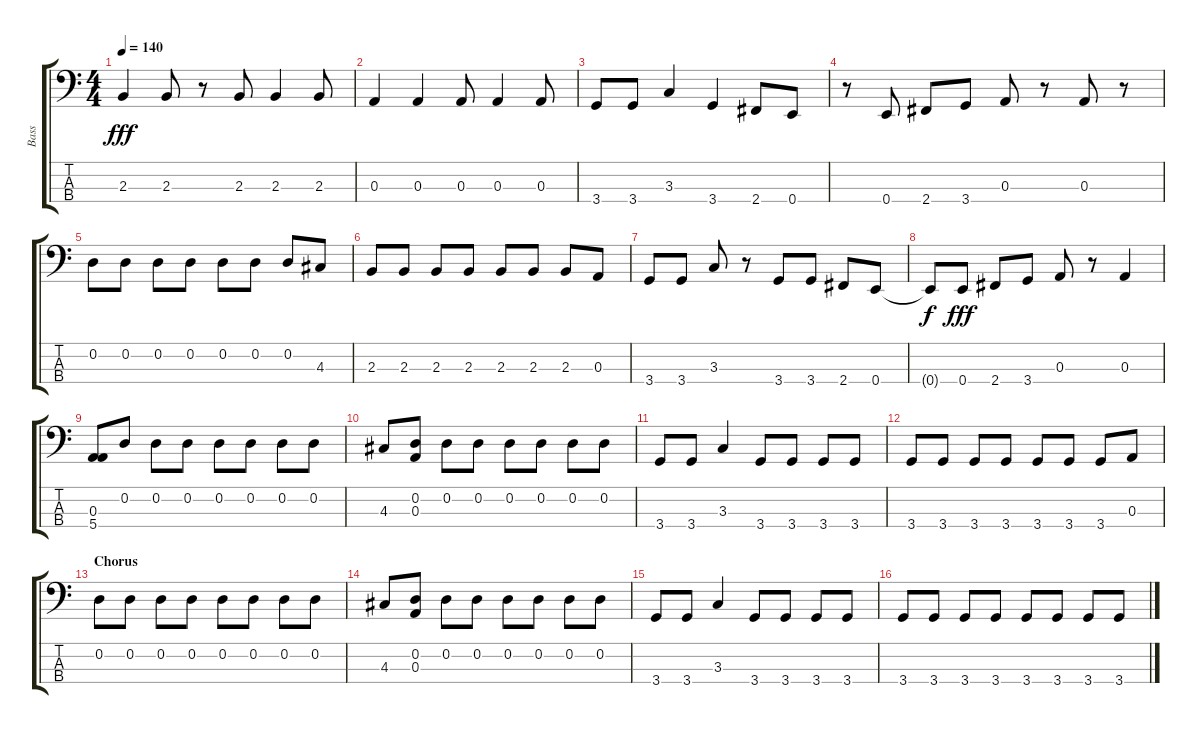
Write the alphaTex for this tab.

\track ("Bass" "Bass") {instrument electricbasspick}
\staff {score tabs}
\tuning (G2 D2 A1 E1) {hide}
\ts (4 4)
\tempo 140
\clef f4
\ks c
2.3.4{dy fff} 2.3.8 r.8 2.3.8 2.3.4 2.3.8 |
0.3.4 0.3.4 0.3.8 0.3.4 0.3.8 |
3.4.8 3.4.8 3.3.4 3.4.4 2.4.8 0.4.8 |
r.8 0.4.8 2.4.8 3.4.8 0.3.8 r.8 0.3.8 r.8 |
0.2.8 0.2.8 0.2.8 0.2.8 0.2.8 0.2.8 0.2.8 4.3.8 |
2.3.8 2.3.8 2.3.8 2.3.8 2.3.8 2.3.8 2.3.8 0.3.8 |
3.4.8 3.4.8 3.3.8 r.8 3.4.8 3.4.8 2.4.8 0.4.8 |
0.4{t}.8{dy f} 0.4.8{dy fff} 2.4.8 3.4.8 0.3.8 r.8 0.3.4 |
(0.3 5.4).8 0.2.8 0.2.8 0.2.8 0.2.8 0.2.8 0.2.8 0.2.8 |
4.3.8 (0.2 0.3).8 0.2.8 0.2.8 0.2.8 0.2.8 0.2.8 0.2.8 |
3.4.8 3.4.8 3.3.4 3.4.8 3.4.8 3.4.8 3.4.8 |
3.4.8 3.4.8 3.4.8 3.4.8 3.4.8 3.4.8 3.4.8 0.3.8 |
\section ("" "Chorus")
0.2.8 0.2.8 0.2.8 0.2.8 0.2.8 0.2.8 0.2.8 0.2.8 |
4.3.8 (0.2 0.3).8 0.2.8 0.2.8 0.2.8 0.2.8 0.2.8 0.2.8 |
3.4.8 3.4.8 3.3.4 3.4.8 3.4.8 3.4.8 3.4.8 |
3.4.8 3.4.8 3.4.8 3.4.8 3.4.8 3.4.8 3.4.8 3.4.8
